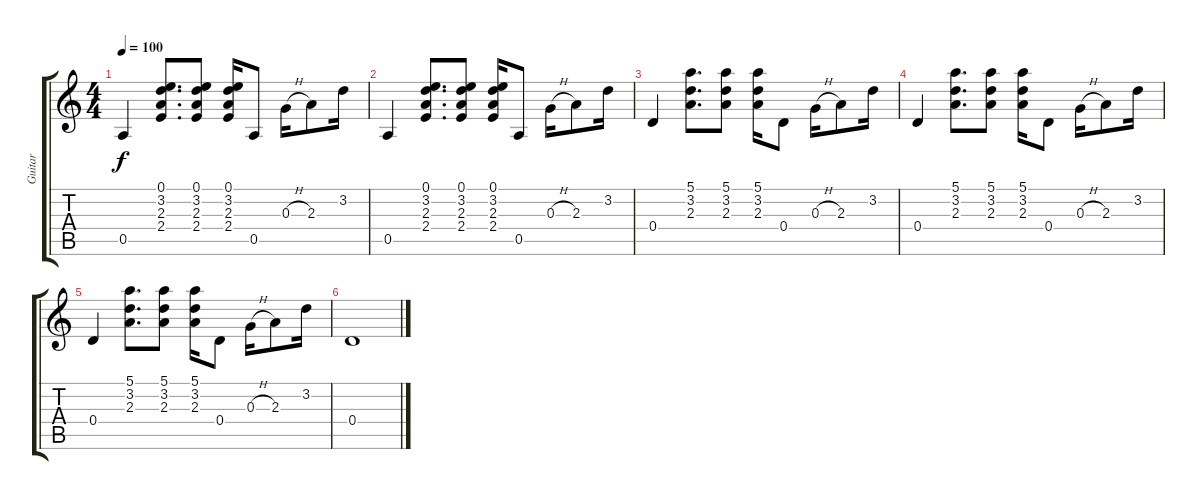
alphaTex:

\track ("Guitar" "Guitar") {instrument acousticguitarnylon}
\staff {score tabs}
\tuning (E4 B3 G3 D3 A2 E2) {hide}
\ts (4 4)
\tempo 100
\clef g2
\ks c
0.5.4{dy f} (0.1 3.2 2.3 2.4).8{d} (0.1 3.2 2.3 2.4).8 (0.1 3.2 2.3 2.4).16 0.5.8 0.3{h}.16 2.3.8 3.2.16 |
0.5.4 (0.1 3.2 2.3 2.4).8{d} (0.1 3.2 2.3 2.4).8 (0.1 3.2 2.3 2.4).16 0.5.8 0.3{h}.16 2.3.8 3.2.16 |
0.4.4 (5.1 3.2 2.3).8{d} (5.1 3.2 2.3).8 (5.1 3.2 2.3).16 0.4.8 0.3{h}.16 2.3.8 3.2.16 |
0.4.4 (5.1 3.2 2.3).8{d} (5.1 3.2 2.3).8 (5.1 3.2 2.3).16 0.4.8 0.3{h}.16 2.3.8 3.2.16 |
0.4.4 (5.1 3.2 2.3).8{d} (5.1 3.2 2.3).8 (5.1 3.2 2.3).16 0.4.8 0.3{h}.16 2.3.8 3.2.16 |
0.4.1
